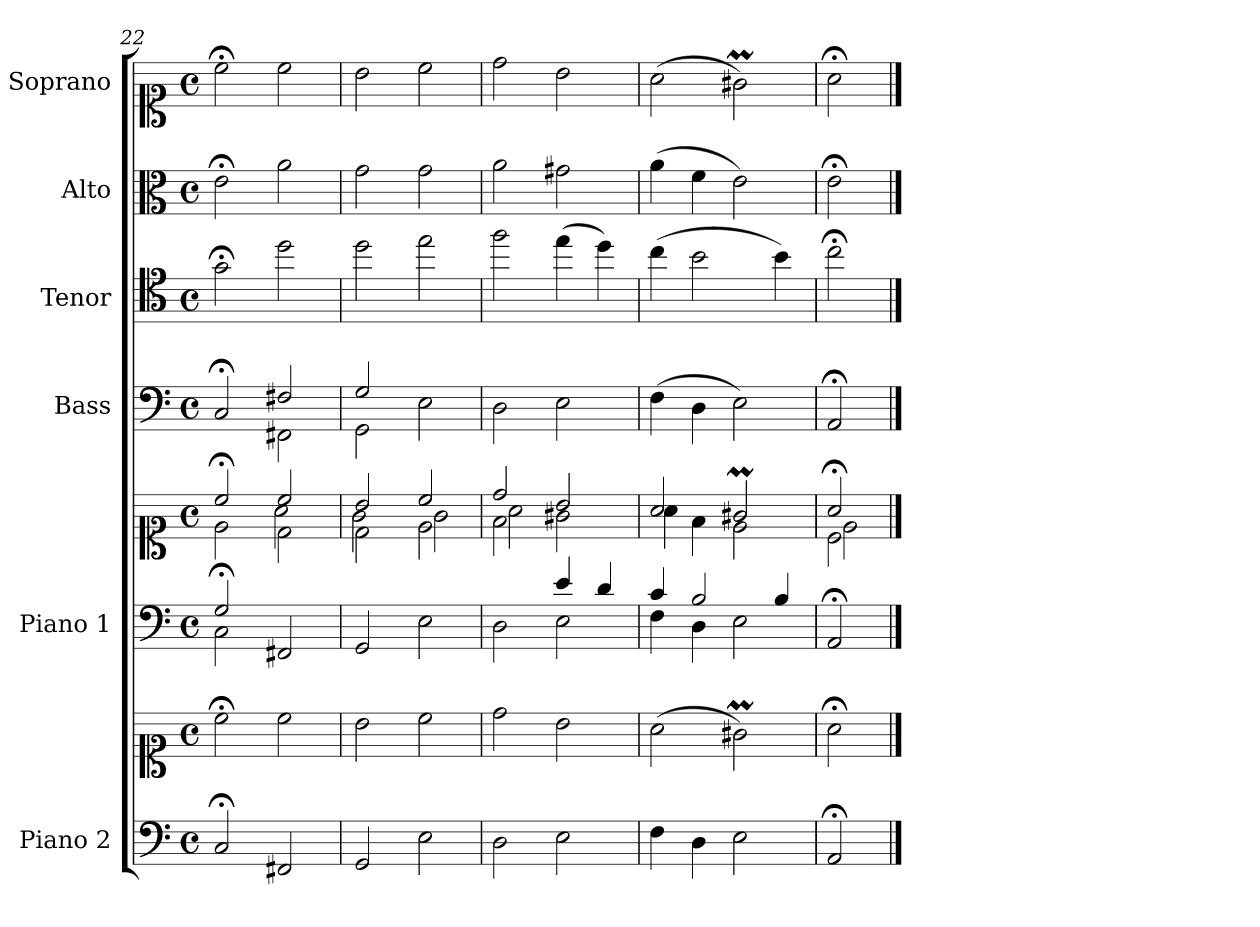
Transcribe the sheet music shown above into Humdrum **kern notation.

**kern	**kern	**kern	**kern	**kern	**kern	**kern	**kern
*part6	*part6	*part5	*part5	*part4	*part3	*part2	*part1
*staff8	*staff7	*staff6	*staff5	*staff4	*staff3	*staff2	*staff1
*I"Piano 2	*	*I"Piano 1	*	*I"Bass	*I"Tenor	*I"Alto	*I"Soprano
*I'Pno 2	*	*I'Pno 1	*	*I'B.	*I'T.	*I'A.	*I'S.
*clefF4	*clefC1	*clefF4	*clefC1	*clefF4	*clefC4	*clefC3	*clefC1
*	*	*	*	*	*ITrd7c12	*	*
*k[]	*k[]	*k[]	*k[]	*k[]	*k[]	*k[]	*k[]
*M4/4	*M4/4	*M4/4	*M4/4	*M4/4	*M4/4	*M4/4	*M4/4
*met(c)	*met(c)	*met(c)	*met(c)	*met(c)	*met(c)	*met(c)	*met(c)
=22	=22	=22	=22	=22	=22	=22	=22
*	*	*^	*^	*^	*	*	*
*	*	*	*	*	*^	*	*	*	*	*
2C;/	2cc;<\	2G;/	2C\	2cc;</	2ryy	2e\	2C;</	2ryy	2G;<\	2e;<\	2cc;<\
2FF#X/	2cc\	2ryy	2FF#X/	2cc/	2d\	2a\	2F#X/	2FF#X\	2d\	2a\	2cc\
*	*	*v	*v	*	*	*	*	*	*	*	*
=23	=23	=23	=23	=23	=23	=23	=23	=23	=23	=23
2GG/	2b\	2GG/	2b/	2d\	2g\	2G/	2GG\	2d\	2g\	2b\
2E\	2cc\	2E\	2cc/	2e\	2g\	2E\	2ryy	2e\	2g\	2cc\
*	*	*	*	*	*	*v	*v	*	*	*
=24	=24	=24	=24	=24	=24	=24	=24	=24	=24
*	*	*^	*	*	*	*	*	*	*
2D\	2dd\	2ryy	2D\	2dd/	2f\	2a\	2D\	2f\	2a\	2dd\
2E\	2b\	4e/	2E\	2b/	2ryy	2g#X\	2E\	(4e\	2g#X\	2b\
.	.	4d/	.	.	.	.	.	4d\)	.	.
*	*	*	*	*	*v	*v	*	*	*	*
=25	=25	=25	=25	=25	=25	=25	=25	=25	=25
4F\	(2a\	4c/	4F\	2a/	4a\	(4F\	(4c\	(4a\	(2a\
4D\	.	2B/	4D\	.	4f\	4D\	2B\	4f\	.
2E\	2g#Xm\)	.	2E\	2g#Xm/	2e\	2E\)	.	2e\)	2g#Xm\)
.	.	4B/	.	.	.	.	4B\)	.	.
*	*	*v	*v	*	*	*	*	*	*
=26	=26	=26	=26	=26	=26	=26	=26	=26
*	*	*	*	*^	*	*	*	*
2AA;/	2a;<\	2AA;/	2a;</	2c\	2e\	2AA;</	2c;<\	2e;<\	2a;<\
*	*	*	*v	*v	*v	*	*	*	*
==	==	==	==	==	==	==	==
*-	*-	*-	*-	*-	*-	*-	*-
